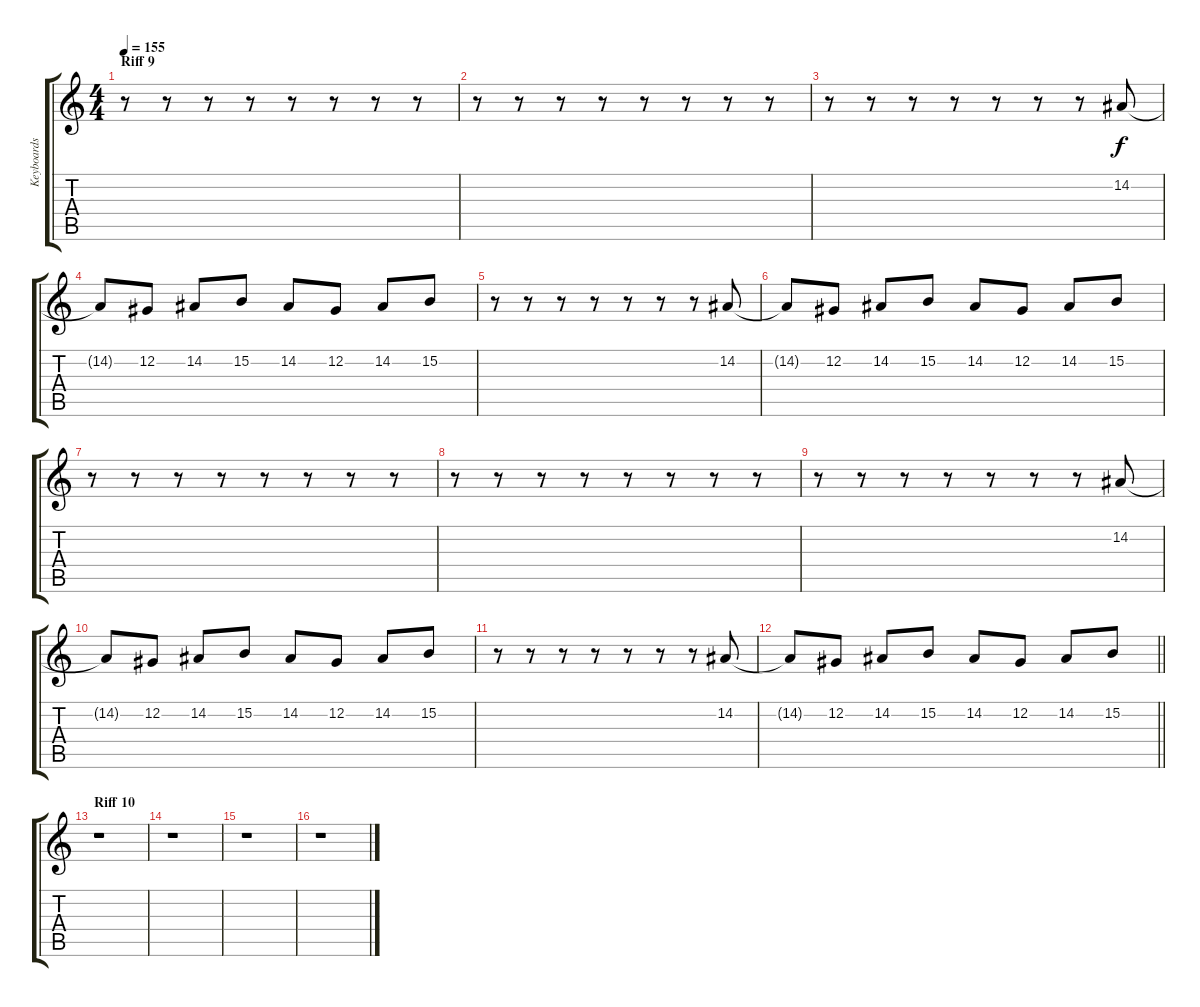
\track ("Keyboards" "Keyboards") {instrument stringensemble1 bank 121}
\staff {score tabs}
\tuning (Db4 Ab3 E3 B2 Gb2 Db2) {hide}
\ts (4 4)
\section ("" "Riff 9")
\tempo 155
\clef g2
\ks c
r.8{dy fff} r.8 r.8 r.8 r.8 r.8 r.8 r.8 |
r.8 r.8 r.8 r.8 r.8 r.8 r.8 r.8 |
r.8 r.8 r.8 r.8 r.8 r.8 r.8 14.2.8{dy f volume 16 balance 8 instrument acousticguitarsteel} |
14.2{t}.8 12.2.8 14.2.8 15.2.8 14.2.8 12.2.8 14.2.8 15.2.8 |
r.8 r.8 r.8 r.8 r.8 r.8 r.8 14.2.8 |
14.2{t}.8 12.2.8 14.2.8 15.2.8 14.2.8 12.2.8 14.2.8 15.2.8 |
r.8 r.8 r.8 r.8 r.8 r.8 r.8 r.8 |
r.8 r.8 r.8 r.8 r.8 r.8 r.8 r.8 |
r.8 r.8 r.8 r.8 r.8 r.8 r.8 14.2.8 |
14.2{t}.8 12.2.8 14.2.8 15.2.8 14.2.8 12.2.8 14.2.8 15.2.8 |
r.8 r.8 r.8 r.8 r.8 r.8 r.8 14.2.8 |
\barLineRight lightlight
14.2{t}.8 12.2.8 14.2.8 15.2.8 14.2.8 12.2.8 14.2.8 15.2.8 |
\section ("" "Riff 10")
r.1 |
r.1 |
r.1 |
r.1
